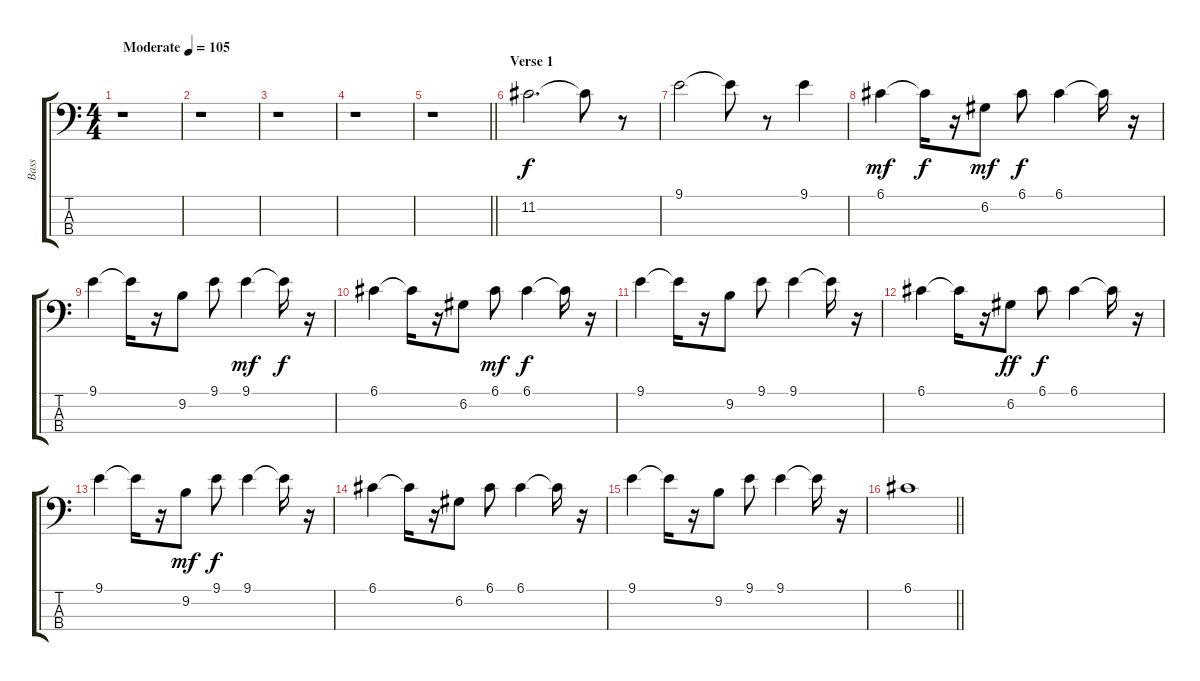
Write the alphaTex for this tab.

\track ("Bass    " "Bass    ") {instrument acousticbass}
\staff {score tabs}
\tuning (G2 D2 A1 E1) {hide}
\ts (4 4)
\tempo (105 "Moderate")
\clef f4
\ks c
r.1{dy f instrument acousticbass} |
r.1 |
r.1 |
r.1 |
\barLineRight lightlight
r.1 |
\section ("" "Verse 1")
11.2.2{d} 11.2{t}.8 r.8 |
9.1.2 9.1{t}.8 r.8 9.1.4 |
6.1.4{dy mf} 6.1{t}.16{dy f} r.16 6.2.8{dy mf} 6.1.8{dy f} 6.1.4 6.1{t}.16 r.16 |
9.1.4 9.1{t}.16 r.16 9.2.8 9.1.8 9.1.4{dy mf} 9.1{t}.16{dy f} r.16 |
6.1.4 6.1{t}.16 r.16 6.2.8 6.1.8{dy mf} 6.1.4{dy f} 6.1{t}.16 r.16 |
9.1.4 9.1{t}.16 r.16 9.2.8 9.1.8 9.1.4 9.1{t}.16 r.16 |
6.1.4 6.1{t}.16 r.16 6.2.8{dy ff} 6.1.8{dy f} 6.1.4 6.1{t}.16 r.16 |
9.1.4 9.1{t}.16 r.16 9.2.8{dy mf} 9.1.8{dy f} 9.1.4 9.1{t}.16 r.16 |
6.1.4 6.1{t}.16 r.16 6.2.8 6.1.8 6.1.4 6.1{t}.16 r.16 |
9.1.4 9.1{t}.16 r.16 9.2.8 9.1.8 9.1.4 9.1{t}.16 r.16 |
\barLineRight lightlight
6.1.1
